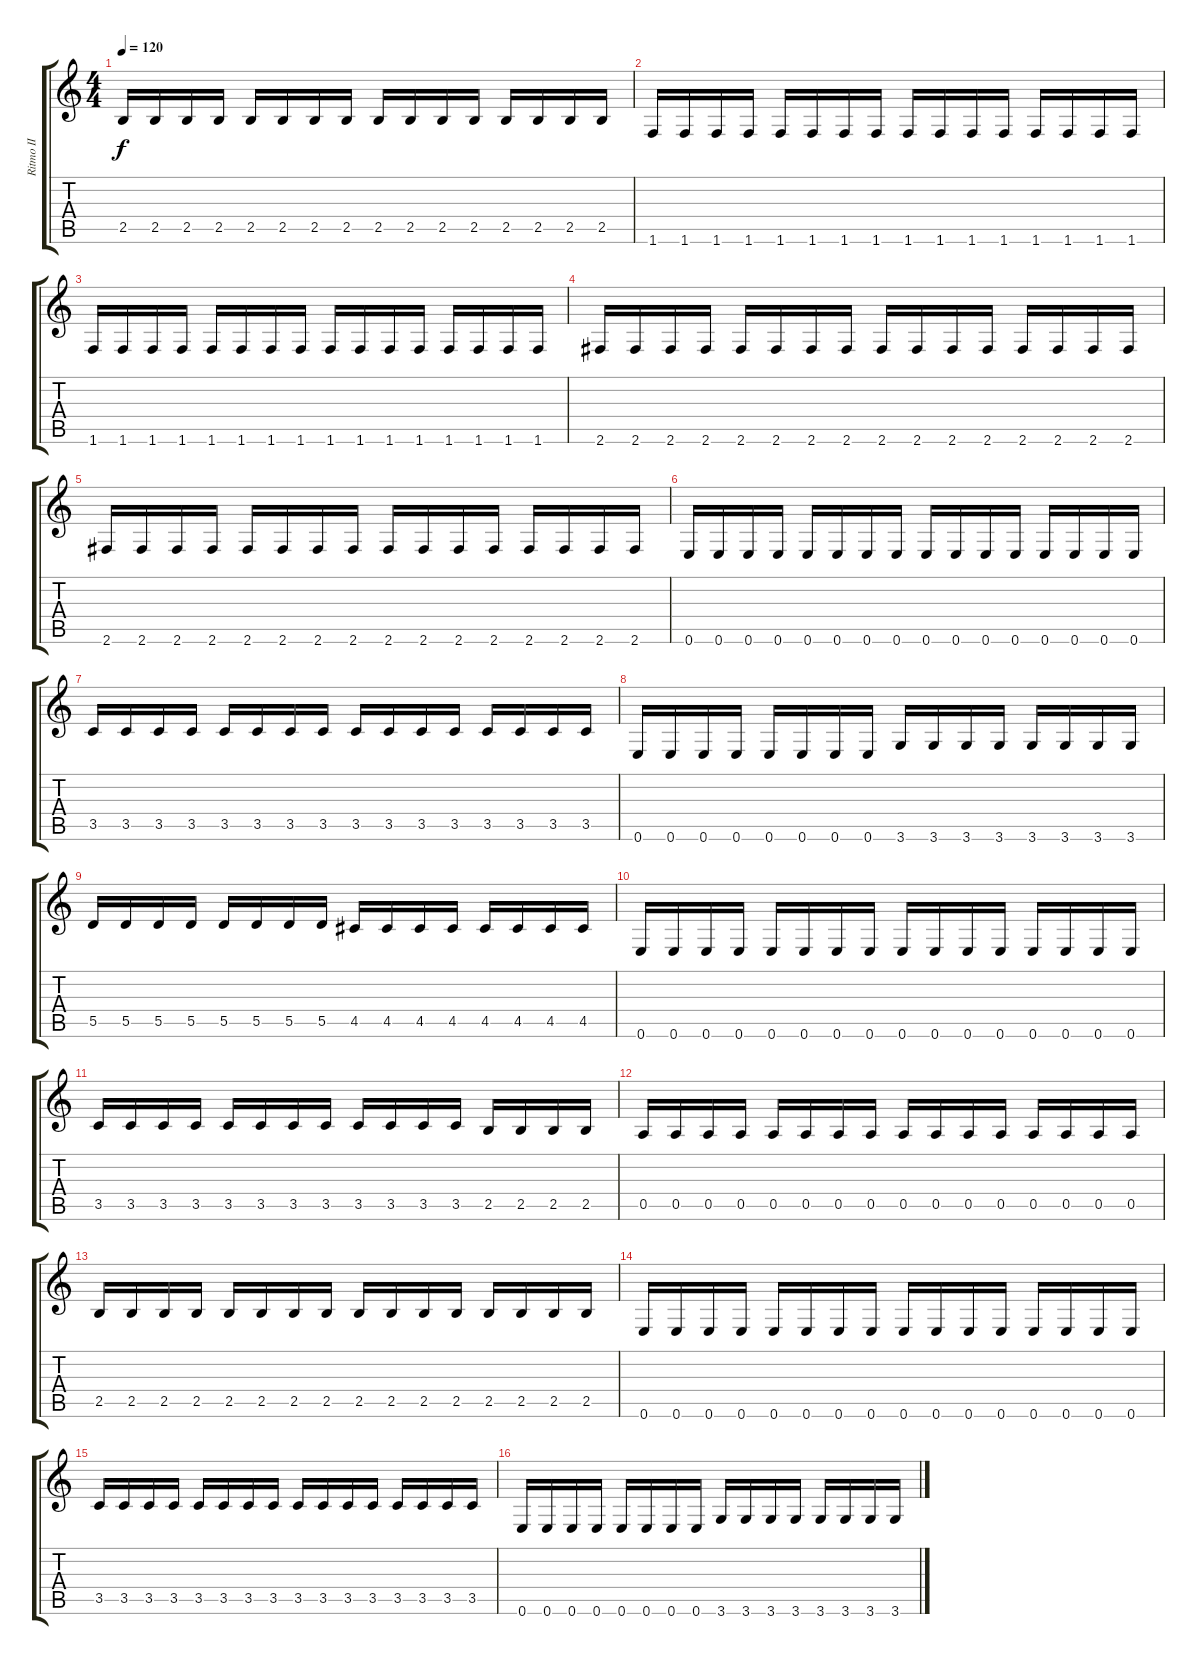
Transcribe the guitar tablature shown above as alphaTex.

\track ("Ritmo II" "Ritmo II") {instrument distortionguitar}
\staff {score tabs}
\tuning (E4 B3 G3 D3 A2 E2) {hide}
\ts (4 4)
\tempo 120
\clef g2
\ks c
2.5.16{dy f} 2.5.16 2.5.16 2.5.16 2.5.16 2.5.16 2.5.16 2.5.16 2.5.16 2.5.16 2.5.16 2.5.16 2.5.16 2.5.16 2.5.16 2.5.16 |
1.6.16 1.6.16 1.6.16 1.6.16 1.6.16 1.6.16 1.6.16 1.6.16 1.6.16 1.6.16 1.6.16 1.6.16 1.6.16 1.6.16 1.6.16 1.6.16 |
1.6.16 1.6.16 1.6.16 1.6.16 1.6.16 1.6.16 1.6.16 1.6.16 1.6.16 1.6.16 1.6.16 1.6.16 1.6.16 1.6.16 1.6.16 1.6.16 |
2.6.16 2.6.16 2.6.16 2.6.16 2.6.16 2.6.16 2.6.16 2.6.16 2.6.16 2.6.16 2.6.16 2.6.16 2.6.16 2.6.16 2.6.16 2.6.16 |
2.6.16 2.6.16 2.6.16 2.6.16 2.6.16 2.6.16 2.6.16 2.6.16 2.6.16 2.6.16 2.6.16 2.6.16 2.6.16 2.6.16 2.6.16 2.6.16 |
0.6.16 0.6.16 0.6.16 0.6.16 0.6.16 0.6.16 0.6.16 0.6.16 0.6.16 0.6.16 0.6.16 0.6.16 0.6.16 0.6.16 0.6.16 0.6.16 |
3.5.16 3.5.16 3.5.16 3.5.16 3.5.16 3.5.16 3.5.16 3.5.16 3.5.16 3.5.16 3.5.16 3.5.16 3.5.16 3.5.16 3.5.16 3.5.16 |
0.6.16 0.6.16 0.6.16 0.6.16 0.6.16 0.6.16 0.6.16 0.6.16 3.6.16 3.6.16 3.6.16 3.6.16 3.6.16 3.6.16 3.6.16 3.6.16 |
5.5.16 5.5.16 5.5.16 5.5.16 5.5.16 5.5.16 5.5.16 5.5.16 4.5.16 4.5.16 4.5.16 4.5.16 4.5.16 4.5.16 4.5.16 4.5.16 |
0.6.16 0.6.16 0.6.16 0.6.16 0.6.16 0.6.16 0.6.16 0.6.16 0.6.16 0.6.16 0.6.16 0.6.16 0.6.16 0.6.16 0.6.16 0.6.16 |
3.5.16 3.5.16 3.5.16 3.5.16 3.5.16 3.5.16 3.5.16 3.5.16 3.5.16 3.5.16 3.5.16 3.5.16 2.5.16 2.5.16 2.5.16 2.5.16 |
0.5.16 0.5.16 0.5.16 0.5.16 0.5.16 0.5.16 0.5.16 0.5.16 0.5.16 0.5.16 0.5.16 0.5.16 0.5.16 0.5.16 0.5.16 0.5.16 |
2.5.16 2.5.16 2.5.16 2.5.16 2.5.16 2.5.16 2.5.16 2.5.16 2.5.16 2.5.16 2.5.16 2.5.16 2.5.16 2.5.16 2.5.16 2.5.16 |
0.6.16 0.6.16 0.6.16 0.6.16 0.6.16 0.6.16 0.6.16 0.6.16 0.6.16 0.6.16 0.6.16 0.6.16 0.6.16 0.6.16 0.6.16 0.6.16 |
3.5.16 3.5.16 3.5.16 3.5.16 3.5.16 3.5.16 3.5.16 3.5.16 3.5.16 3.5.16 3.5.16 3.5.16 3.5.16 3.5.16 3.5.16 3.5.16 |
0.6.16 0.6.16 0.6.16 0.6.16 0.6.16 0.6.16 0.6.16 0.6.16 3.6.16 3.6.16 3.6.16 3.6.16 3.6.16 3.6.16 3.6.16 3.6.16
